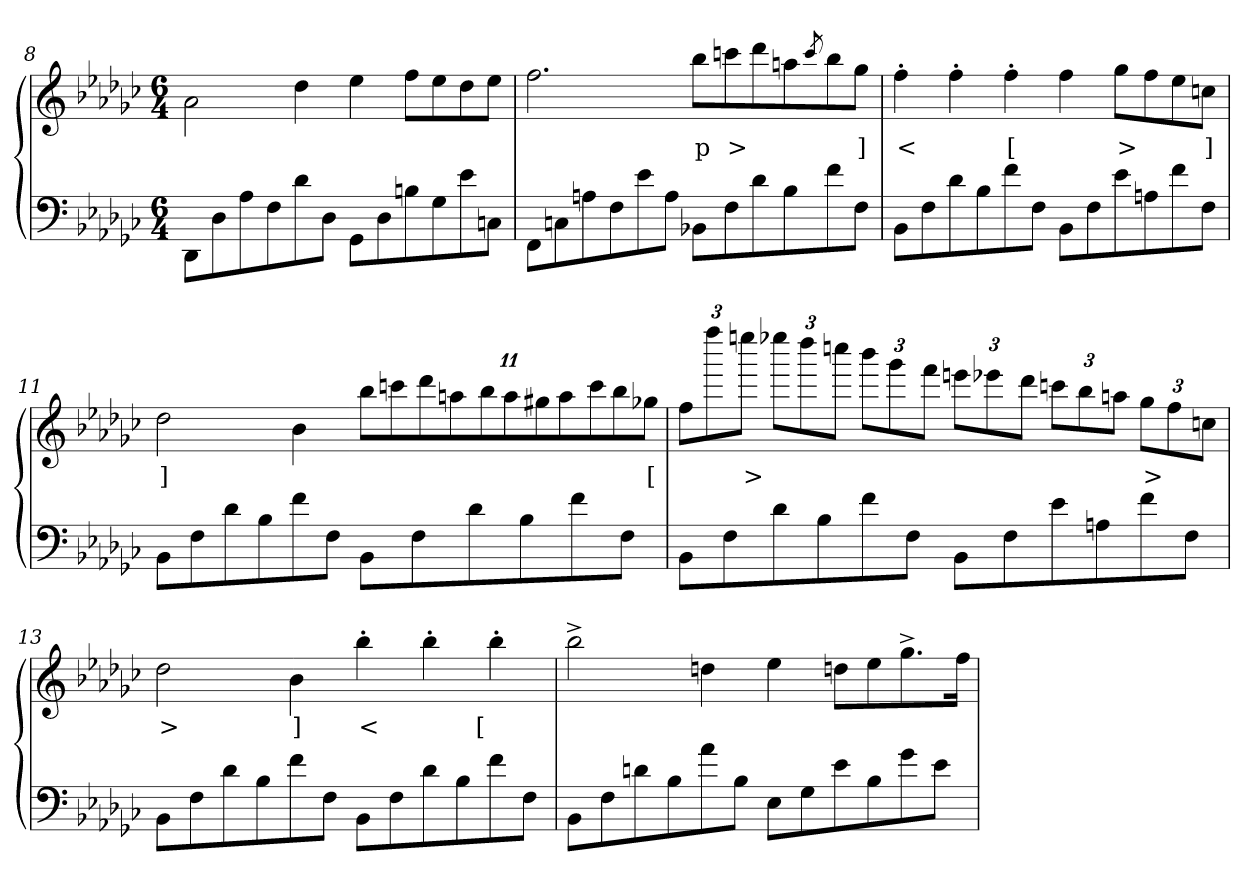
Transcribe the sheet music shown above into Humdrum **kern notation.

**kern	**kern	**text
*part2	*part1	*part1
*staff2	*staff1	*staff1
*clefF4	*clefG2	*
*k[b-e-a-d-g-c-]	*k[b-e-a-d-g-c-]	*
*M6/4	*M6/4	*
=8	=8	=8
8DD-L	2a-\	.
8D-	.	.
8A-	.	.
8F	.	.
8d-	4dd-	.
8D-J	.	.
8GG-L	4ee-	.
8D-	.	.
8Bn	8ffL	.
8G-	8ee-	.
8e-	8dd-	.
8CnJ	8ee-J	.
=9	=9	=9
8FFL	2.ff	.
8Cn	.	.
8An	.	.
8F	.	.
8e-	.	.
8AJ	.	.
8BB-XL	8bb-L	p
8F	8cccn	>
8d-	8ddd-	.
8B-	8aan	.
.	8qccc/	.
8f	8bb-	.
8FJ	8gg-J	]
=10	=10	=10
8BB-L	4ff'>	<
8F	.	.
8d-	4ff'>	.
8B-	.	.
8f	4ff'>	[
8FJ	.	.
8BB-L	4ff	.
8F	.	.
8e-	8gg-L	>
8An	8ff	.
8f	8ee-	.
8FJ	8ccnJ	]
=11	=11	=11
8BB-L	2dd-	]
8F	.	.
8d-	.	.
8B-	.	.
8f	4b-	.
8FJ	.	.
8BB-L	44%3bb-L	.
.	44%3cccn	.
8F	.	.
.	44%3ddd-	.
.	44%3aan	.
8d-	.	.
.	44%3bb-	.
.	44%3aa	.
8B-	.	.
.	44%3gg#X	.
.	44%3aa	.
8f	.	.
.	44%3ccc	.
.	44%3bb-	.
8FJ	.	.
.	44%3gg-XJ	[
=12	=12	=12
8BB-L	12ffL	.
.	12ffff	.
8F	.	.
.	12eeeenJ	>
8d-	12eeee-XL	.
.	12dddd-	.
8B-	.	.
.	12ccccnJ	.
8f	12bbb-L	.
.	12ggg-	.
8FJ	.	.
.	12fffJ	.
8BB-L	12eeenL	.
.	12eee-X	.
8F	.	.
.	12ddd-J	.
8e-	12cccL	.
.	12bb-	.
8An	.	.
.	12aanJ	.
8f	12gg-L	>
.	12ff	.
8FJ	.	.
.	12ccJ	.
=13	=13	=13
8BB-L	2dd-	>
8F	.	.
8d-	.	.
8B-	.	.
8f	4b-	]
8FJ	.	.
8BB-L	4bb-'>	<
8F	.	.
8d-	4bb-'>	.
8B-	.	.
8f	4bb-'>	[
8FJ	.	.
=14	=14	=14
8BB-L	2bb-^>	.
8F	.	.
8dn	.	.
8B-	.	.
8a-	4ddn	.
8B-J	.	.
8E-L	4ee-	.
8G-	.	.
8e-	8ddnL	.
8B-	8ee-	.
8g-	8.gg-^>	.
8e-J	.	.
.	16ffJk	.
=	=	=
*-	*-	*-
